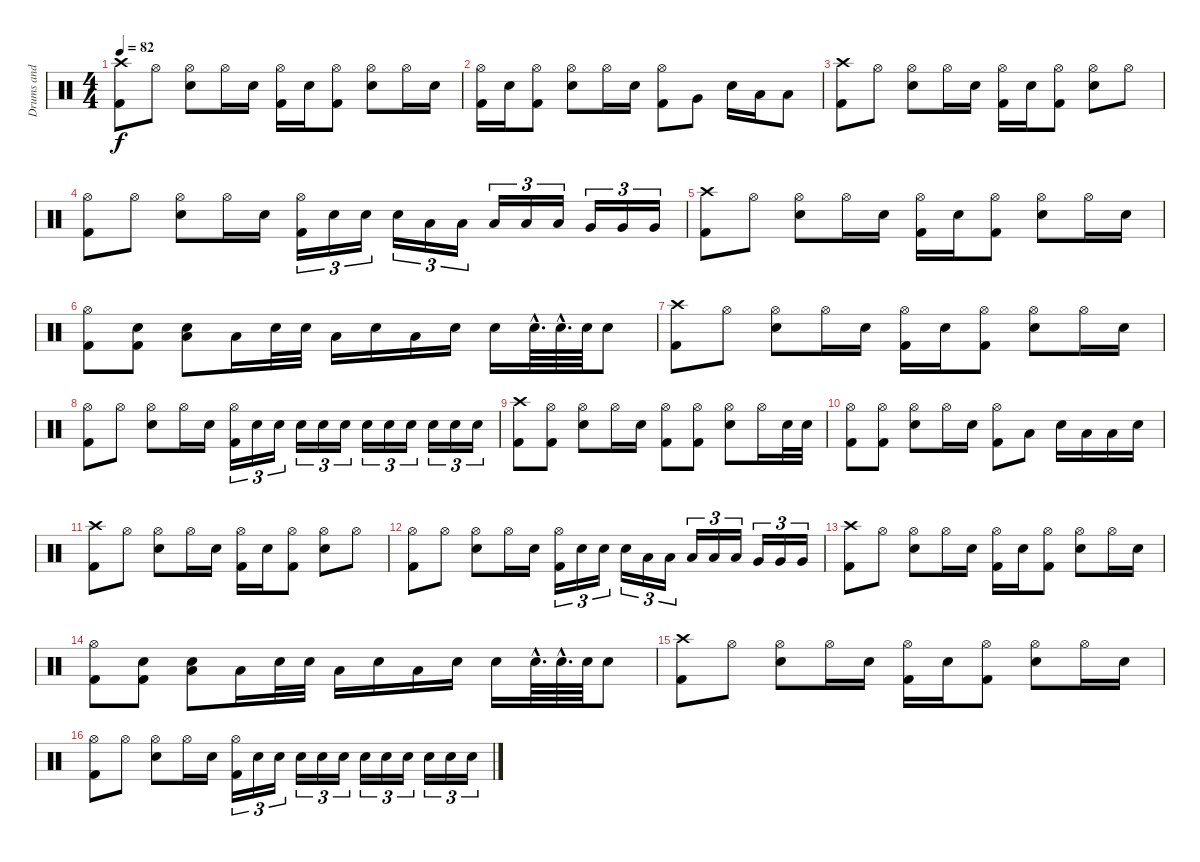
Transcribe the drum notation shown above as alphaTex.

\track ("Drums and Percussion" "Drums and ") {instrument percussion}
\staff {score}
\articulation defaults
\ts (4 4)
\tempo 82
\clef neutral
\ks c
("Crash high (hit)" "Kick (hit) 2").8{dy f} "Hi-Hat (open)".8 ("Hi-Hat (open)" "Snare (hit) 2").8 "Hi-Hat (open)".16 "Snare (hit) 2".16 ("Hi-Hat (open)" "Kick (hit) 2").16 "Snare (hit) 2".16 ("Hi-Hat (open)" "Kick (hit) 2").8 ("Hi-Hat (open)" "Snare (hit) 2").8 "Hi-Hat (open)".16 "Snare (hit) 2".16 |
("Hi-Hat (open)" "Kick (hit) 2").16 "Snare (hit) 2".16 ("Hi-Hat (open)" "Kick (hit) 2").8 ("Hi-Hat (open)" "Snare (hit) 2").8 "Hi-Hat (open)".16 "Snare (hit) 2".16 ("Hi-Hat (open)" "Kick (hit) 2").8 "Very Low Tom (hit)".8 "Snare (hit) 2".16 "Low Tom (hit)".16 "Low Tom (hit)".8 |
("Crash high (hit)" "Kick (hit) 2").8 "Hi-Hat (open)".8 ("Hi-Hat (open)" "Snare (hit) 2").8 "Hi-Hat (open)".16 "Snare (hit) 2".16 ("Hi-Hat (open)" "Kick (hit) 2").16 "Snare (hit) 2".16 ("Hi-Hat (open)" "Kick (hit) 2").8 ("Hi-Hat (open)" "Snare (hit) 2").8 "Hi-Hat (open)".8 |
("Hi-Hat (open)" "Kick (hit) 2").8 "Hi-Hat (open)".8 ("Hi-Hat (open)" "Snare (hit) 2").8 "Hi-Hat (open)".16 "Snare (hit) 2".16 ("Hi-Hat (open)" "Kick (hit) 2").16{tu (3 2)} "Snare (hit) 2".16{tu (3 2)} "Snare (hit) 2".16{tu (3 2)} "Snare (hit) 2".16{tu (3 2)} "Low Tom (hit)".16{tu (3 2)} "Low Tom (hit)".16{tu (3 2)} "Low Tom (hit)".16{tu (3 2)} "Low Tom (hit)".16{tu (3 2)} "Low Tom (hit)".16{tu (3 2)} "Very Low Tom (hit)".16{tu (3 2)} "Very Low Tom (hit)".16{tu (3 2)} "Very Low Tom (hit)".16{tu (3 2)} |
("Crash high (hit)" "Kick (hit) 2").8 "Hi-Hat (open)".8 ("Hi-Hat (open)" "Snare (hit) 2").8 "Hi-Hat (open)".16 "Snare (hit) 2".16 ("Hi-Hat (open)" "Kick (hit) 2").16 "Snare (hit) 2".16 ("Hi-Hat (open)" "Kick (hit) 2").8 ("Hi-Hat (open)" "Snare (hit) 2").8 "Hi-Hat (open)".16 "Snare (hit) 2".16 |
("Hi-Hat (open)" "Kick (hit) 2").8 ("Snare (hit) 2" "Kick (hit) 2").8 ("Snare (hit) 2" "Low Tom (hit)").8 "Low Tom (hit)".16 "Snare (hit) 2".32 "Snare (hit) 2".32 "Low Tom (hit)".16 "Snare (hit) 2".16 "Low Tom (hit)".16 "Snare (hit) 2".16 "Snare (hit) 2".16 "Snare (hit) 2"{hac}.64{d} "Snare (hit) 2"{hac}.64{d} "Snare (hit) 2".64 "Snare (hit) 2".8 |
("Crash high (hit)" "Kick (hit) 2").8 "Hi-Hat (open)".8 ("Hi-Hat (open)" "Snare (hit) 2").8 "Hi-Hat (open)".16 "Snare (hit) 2".16 ("Hi-Hat (open)" "Kick (hit) 2").16 "Snare (hit) 2".16 ("Hi-Hat (open)" "Kick (hit) 2").8 ("Hi-Hat (open)" "Snare (hit) 2").8 "Hi-Hat (open)".16 "Snare (hit) 2".16 |
("Hi-Hat (open)" "Kick (hit) 2").8 "Hi-Hat (open)".8 ("Hi-Hat (open)" "Snare (hit) 2").8 "Hi-Hat (open)".16 "Snare (hit) 2".16 ("Hi-Hat (open)" "Kick (hit) 2").16{tu (3 2)} "Snare (hit) 2".16{tu (3 2)} "Snare (hit) 2".16{tu (3 2)} "Snare (hit) 2".16{tu (3 2)} "Snare (hit) 2".16{tu (3 2)} "Snare (hit) 2".16{tu (3 2)} "Snare (hit) 2".16{tu (3 2)} "Snare (hit) 2".16{tu (3 2)} "Snare (hit) 2".16{tu (3 2)} "Snare (hit) 2".16{tu (3 2)} "Snare (hit) 2".16{tu (3 2)} "Snare (hit) 2".16{tu (3 2)} |
("Crash high (hit)" "Kick (hit) 2").8 ("Hi-Hat (open)" "Kick (hit) 2").8 ("Hi-Hat (open)" "Snare (hit) 2").8 "Hi-Hat (open)".16 "Snare (hit) 2".16 ("Hi-Hat (open)" "Kick (hit) 2").8 ("Hi-Hat (open)" "Kick (hit) 2").8 ("Hi-Hat (open)" "Snare (hit) 2").8 "Hi-Hat (open)".16 "Snare (hit) 2".32 "Snare (hit) 2".32 |
("Hi-Hat (open)" "Kick (hit) 2").8 ("Hi-Hat (open)" "Kick (hit) 2").8 ("Hi-Hat (open)" "Snare (hit) 2").8 "Hi-Hat (open)".16 "Snare (hit) 2".16 ("Hi-Hat (open)" "Kick (hit) 2").8 "Low Tom (hit)".8 "Snare (hit) 2".16 "Low Tom (hit)".16 "Low Tom (hit)".16 "Snare (hit) 2".16 |
("Crash high (hit)" "Kick (hit) 2").8 "Hi-Hat (open)".8 ("Hi-Hat (open)" "Snare (hit) 2").8 "Hi-Hat (open)".16 "Snare (hit) 2".16 ("Hi-Hat (open)" "Kick (hit) 2").16 "Snare (hit) 2".16 ("Hi-Hat (open)" "Kick (hit) 2").8 ("Hi-Hat (open)" "Snare (hit) 2").8 "Hi-Hat (open)".8 |
("Hi-Hat (open)" "Kick (hit) 2").8 "Hi-Hat (open)".8 ("Hi-Hat (open)" "Snare (hit) 2").8 "Hi-Hat (open)".16 "Snare (hit) 2".16 ("Hi-Hat (open)" "Kick (hit) 2").16{tu (3 2)} "Snare (hit) 2".16{tu (3 2)} "Snare (hit) 2".16{tu (3 2)} "Snare (hit) 2".16{tu (3 2)} "Low Tom (hit)".16{tu (3 2)} "Low Tom (hit)".16{tu (3 2)} "Low Tom (hit)".16{tu (3 2)} "Low Tom (hit)".16{tu (3 2)} "Low Tom (hit)".16{tu (3 2)} "Very Low Tom (hit)".16{tu (3 2)} "Very Low Tom (hit)".16{tu (3 2)} "Very Low Tom (hit)".16{tu (3 2)} |
("Crash high (hit)" "Kick (hit) 2").8 "Hi-Hat (open)".8 ("Hi-Hat (open)" "Snare (hit) 2").8 "Hi-Hat (open)".16 "Snare (hit) 2".16 ("Hi-Hat (open)" "Kick (hit) 2").16 "Snare (hit) 2".16 ("Hi-Hat (open)" "Kick (hit) 2").8 ("Hi-Hat (open)" "Snare (hit) 2").8 "Hi-Hat (open)".16 "Snare (hit) 2".16 |
("Hi-Hat (open)" "Kick (hit) 2").8 ("Snare (hit) 2" "Kick (hit) 2").8 ("Snare (hit) 2" "Low Tom (hit)").8 "Low Tom (hit)".16 "Snare (hit) 2".32 "Snare (hit) 2".32 "Low Tom (hit)".16 "Snare (hit) 2".16 "Low Tom (hit)".16 "Snare (hit) 2".16 "Snare (hit) 2".16 "Snare (hit) 2"{hac}.64{d} "Snare (hit) 2"{hac}.64{d} "Snare (hit) 2".64 "Snare (hit) 2".8 |
("Crash high (hit)" "Kick (hit) 2").8 "Hi-Hat (open)".8 ("Hi-Hat (open)" "Snare (hit) 2").8 "Hi-Hat (open)".16 "Snare (hit) 2".16 ("Hi-Hat (open)" "Kick (hit) 2").16 "Snare (hit) 2".16 ("Hi-Hat (open)" "Kick (hit) 2").8 ("Hi-Hat (open)" "Snare (hit) 2").8 "Hi-Hat (open)".16 "Snare (hit) 2".16 |
("Hi-Hat (open)" "Kick (hit) 2").8 "Hi-Hat (open)".8 ("Hi-Hat (open)" "Snare (hit) 2").8 "Hi-Hat (open)".16 "Snare (hit) 2".16 ("Hi-Hat (open)" "Kick (hit) 2").16{tu (3 2)} "Snare (hit) 2".16{tu (3 2)} "Snare (hit) 2".16{tu (3 2)} "Snare (hit) 2".16{tu (3 2)} "Snare (hit) 2".16{tu (3 2)} "Snare (hit) 2".16{tu (3 2)} "Snare (hit) 2".16{tu (3 2)} "Snare (hit) 2".16{tu (3 2)} "Snare (hit) 2".16{tu (3 2)} "Snare (hit) 2".16{tu (3 2)} "Snare (hit) 2".16{tu (3 2)} "Snare (hit) 2".16{tu (3 2)}
